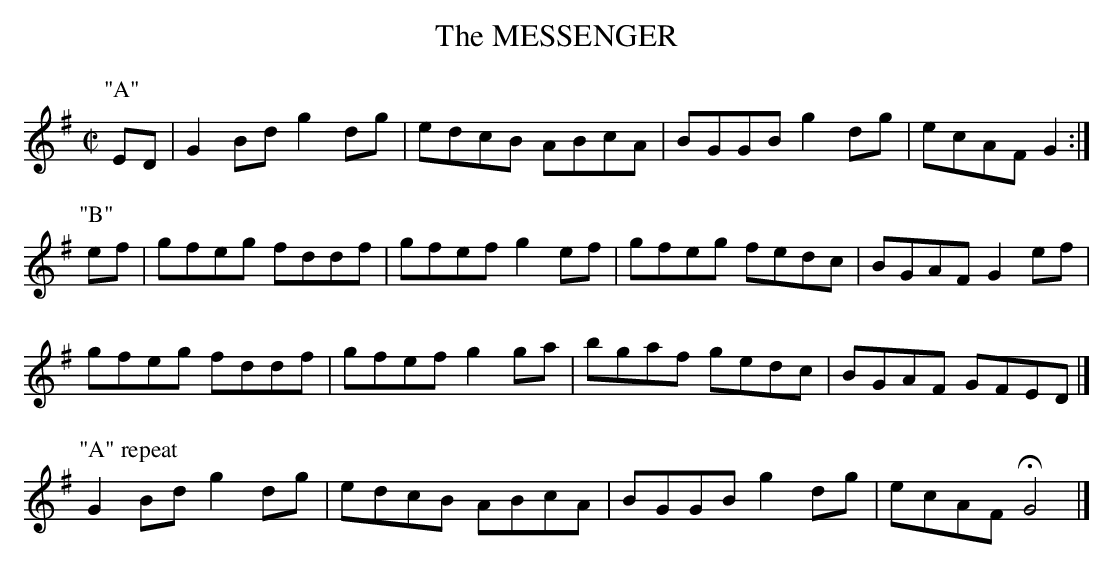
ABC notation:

X:1
T:MESSENGER, The
M:C|
L:1/8
K:G
P:"A"
ED|G2Bd g2dg|edcB ABcA|BGGB g2dg|ecAF G2:|
P:"B"
ef|gfeg fddf|gfef g2ef|gfeg fedc|BGAF G2ef|
gfeg fddf|gfef g2ga|bgaf gedc|BGAF GFED|]
P:"A" repeat
G2Bd g2dg|edcB ABcA|BGGB g2dg|ecAF HG4|]
